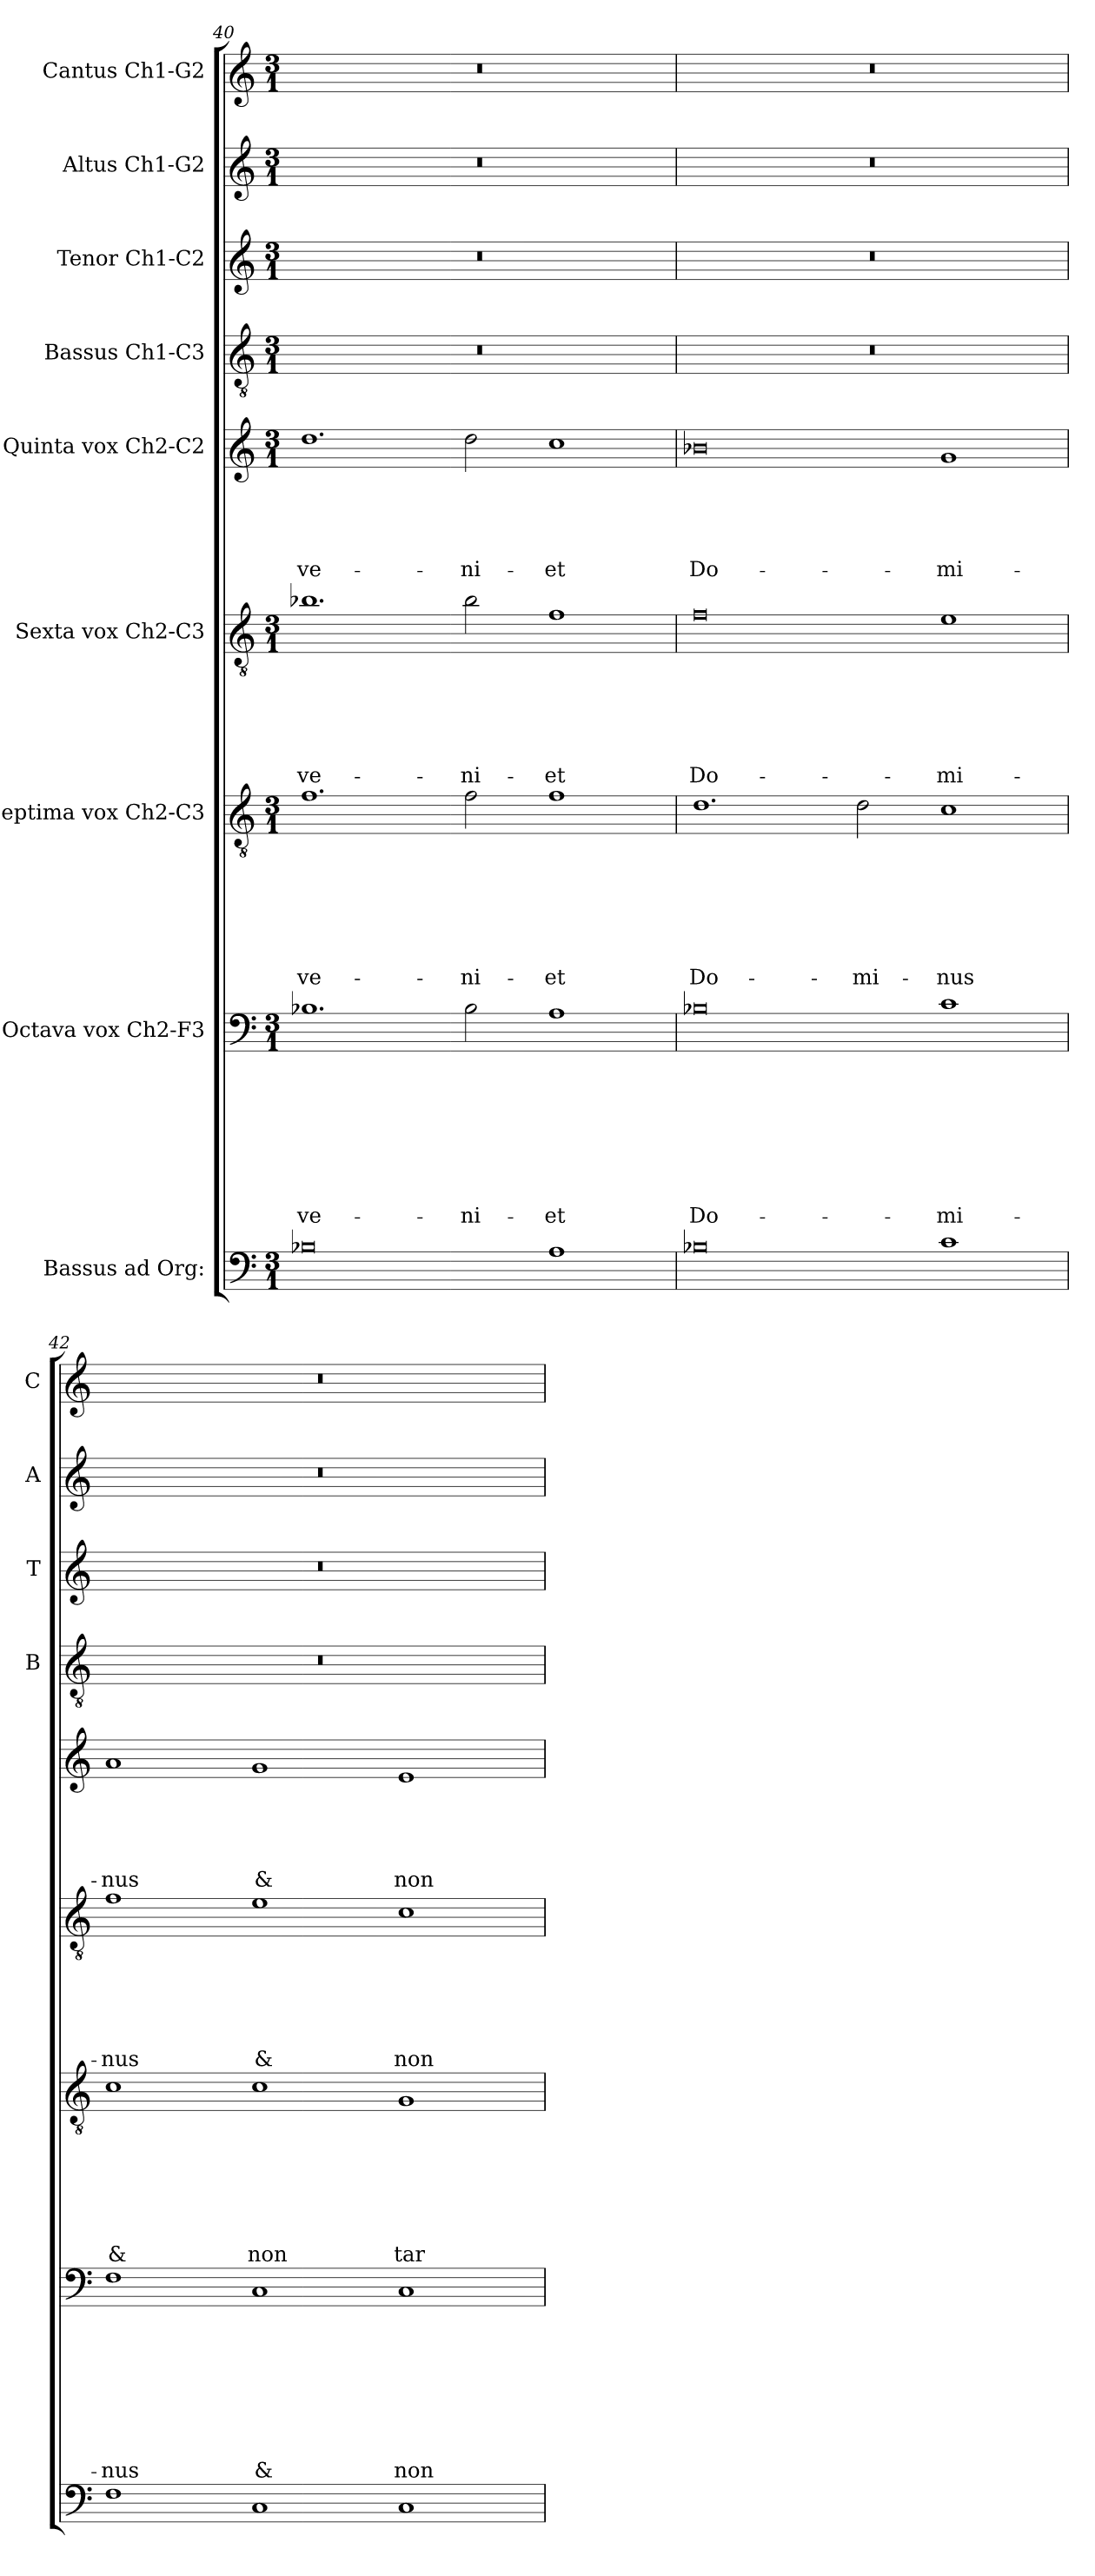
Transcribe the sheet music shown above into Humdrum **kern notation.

**kern	**kern	**text	**text	**text	**text	**text	**text	**text	**text	**kern	**text	**text	**text	**text	**text	**text	**text	**kern	**text	**text	**text	**text	**text	**text	**kern	**text	**text	**text	**text	**text	**kern	**kern	**kern	**kern
*part9	*part8	*part8	*part8	*part8	*part8	*part8	*part8	*part8	*part8	*part7	*part7	*part7	*part7	*part7	*part7	*part7	*part7	*part6	*part6	*part6	*part6	*part6	*part6	*part6	*part5	*part5	*part5	*part5	*part5	*part5	*part4	*part3	*part2	*part1
*staff9	*staff8	*staff8	*staff8	*staff8	*staff8	*staff8	*staff8	*staff8	*staff8	*staff7	*staff7	*staff7	*staff7	*staff7	*staff7	*staff7	*staff7	*staff6	*staff6	*staff6	*staff6	*staff6	*staff6	*staff6	*staff5	*staff5	*staff5	*staff5	*staff5	*staff5	*staff4	*staff3	*staff2	*staff1
*I"Bassus ad Org:	*I"Octava vox Ch2-F3	*	*	*	*	*	*	*	*	*I"Septima vox Ch2-C3	*	*	*	*	*	*	*	*I"Sexta vox Ch2-C3	*	*	*	*	*	*	*I"Quinta vox Ch2-C2	*	*	*	*	*	*I"Bassus Ch1-C3	*I"Tenor Ch1-C2	*I"Altus Ch1-G2	*I"Cantus Ch1-G2
*	*	*	*	*	*	*	*	*	*	*	*	*	*	*	*	*	*	*	*	*	*	*	*	*	*	*	*	*	*	*	*I'B	*I'T	*I'A	*I'C
*clefF4	*clefF4	*	*	*	*	*	*	*	*	*clefGv2	*	*	*	*	*	*	*	*clefGv2	*	*	*	*	*	*	*clefG2	*	*	*	*	*	*clefGv2	*clefG2	*clefG2	*clefG2
*k[]	*k[]	*	*	*	*	*	*	*	*	*k[]	*	*	*	*	*	*	*	*k[]	*	*	*	*	*	*	*k[]	*	*	*	*	*	*k[]	*k[]	*k[]	*k[]
*C:	*C:	*	*	*	*	*	*	*	*	*C:	*	*	*	*	*	*	*	*C:	*	*	*	*	*	*	*C:	*	*	*	*	*	*C:	*C:	*C:	*C:
*M3/1	*M3/1	*	*	*	*	*	*	*	*	*M3/1	*	*	*	*	*	*	*	*M3/1	*	*	*	*	*	*	*M3/1	*	*	*	*	*	*M3/1	*M3/1	*M3/1	*M3/1
=40	=40	=40	=40	=40	=40	=40	=40	=40	=40	=40	=40	=40	=40	=40	=40	=40	=40	=40	=40	=40	=40	=40	=40	=40	=40	=40	=40	=40	=40	=40	=40	=40	=40	=40
!	!	!	!	!	!	!	!	!	!LO:LY:b	!	!	!	!	!	!	!	!LO:LY:b	!	!	!	!	!	!	!LO:LY:b	!	!	!	!	!	!LO:LY:b	!	!	!	!
0B-X	1.B-X	.	.	.	.	.	.	.	ve-	1.f	.	.	.	.	.	.	ve-	1.b-X	.	.	.	.	.	ve-	1.dd	.	.	.	.	ve-	0.r	0.r	0.r	0.r
!	!	!	!	!	!	!	!	!	!LO:LY:b	!	!	!	!	!	!	!	!LO:LY:b	!	!	!	!	!	!	!LO:LY:b	!	!	!	!	!	!LO:LY:b	!	!	!	!
.	2B-\	.	.	.	.	.	.	.	-ni-	2f\	.	.	.	.	.	.	-ni-	2b-\	.	.	.	.	.	-ni-	2dd\	.	.	.	.	-ni-	.	.	.	.
!	!	!	!	!	!	!	!	!	!LO:LY:b	!	!	!	!	!	!	!	!LO:LY:b	!	!	!	!	!	!	!LO:LY:b	!	!	!	!	!	!LO:LY:b	!	!	!	!
1A	1A	.	.	.	.	.	.	.	-et	1f	.	.	.	.	.	.	-et	1f	.	.	.	.	.	-et	1cc	.	.	.	.	-et	.	.	.	.
=41	=41	=41	=41	=41	=41	=41	=41	=41	=41	=41	=41	=41	=41	=41	=41	=41	=41	=41	=41	=41	=41	=41	=41	=41	=41	=41	=41	=41	=41	=41	=41	=41	=41	=41
!	!	!	!	!	!	!	!	!	!LO:LY:b	!	!	!	!	!	!	!	!LO:LY:b	!	!	!	!	!	!	!LO:LY:b	!	!	!	!	!	!LO:LY:b	!	!	!	!
0B-X	0B-X	.	.	.	.	.	.	.	Do-	1.d	.	.	.	.	.	.	Do-	0f	.	.	.	.	.	Do-	0b-X	.	.	.	.	Do-	0.r	0.r	0.r	0.r
!	!	!	!	!	!	!	!	!	!	!	!	!	!	!	!	!	!LO:LY:b	!	!	!	!	!	!	!	!	!	!	!	!	!	!	!	!	!
.	.	.	.	.	.	.	.	.	.	2d\	.	.	.	.	.	.	-mi-	.	.	.	.	.	.	.	.	.	.	.	.	.	.	.	.	.
!	!	!	!	!	!	!	!	!	!LO:LY:b	!	!	!	!	!	!	!	!LO:LY:b	!	!	!	!	!	!	!LO:LY:b	!	!	!	!	!	!LO:LY:b	!	!	!	!
1c	1c	.	.	.	.	.	.	.	-mi-	1c	.	.	.	.	.	.	-nus	1e	.	.	.	.	.	-mi-	1g	.	.	.	.	-mi-	.	.	.	.
=42	=42	=42	=42	=42	=42	=42	=42	=42	=42	=42	=42	=42	=42	=42	=42	=42	=42	=42	=42	=42	=42	=42	=42	=42	=42	=42	=42	=42	=42	=42	=42	=42	=42	=42
!	!	!	!	!	!	!	!	!	!LO:LY:b	!	!	!	!	!	!	!	!LO:LY:b	!	!	!	!	!	!	!LO:LY:b	!	!	!	!	!	!LO:LY:b	!	!	!	!
1F	1F	.	.	.	.	.	.	.	-nus	1c	.	.	.	.	.	.	&	1f	.	.	.	.	.	-nus	1a	.	.	.	.	-nus	0.r	0.r	0.r	0.r
!	!	!	!	!	!	!	!	!	!LO:LY:b	!	!	!	!	!	!	!	!LO:LY:b	!	!	!	!	!	!	!LO:LY:b	!	!	!	!	!	!LO:LY:b	!	!	!	!
1C	1C	.	.	.	.	.	.	.	&	1c	.	.	.	.	.	.	non	1e	.	.	.	.	.	&	1g	.	.	.	.	&	.	.	.	.
!	!	!	!	!	!	!	!	!	!LO:LY:b	!	!	!	!	!	!	!	!LO:LY:b	!	!	!	!	!	!	!LO:LY:b	!	!	!	!	!	!LO:LY:b	!	!	!	!
1C	1C	.	.	.	.	.	.	.	non	1G	.	.	.	.	.	.	tar-	1c	.	.	.	.	.	non	1e	.	.	.	.	non	.	.	.	.
=	=	=	=	=	=	=	=	=	=	=	=	=	=	=	=	=	=	=	=	=	=	=	=	=	=	=	=	=	=	=	=	=	=	=
*-	*-	*-	*-	*-	*-	*-	*-	*-	*-	*-	*-	*-	*-	*-	*-	*-	*-	*-	*-	*-	*-	*-	*-	*-	*-	*-	*-	*-	*-	*-	*-	*-	*-	*-
